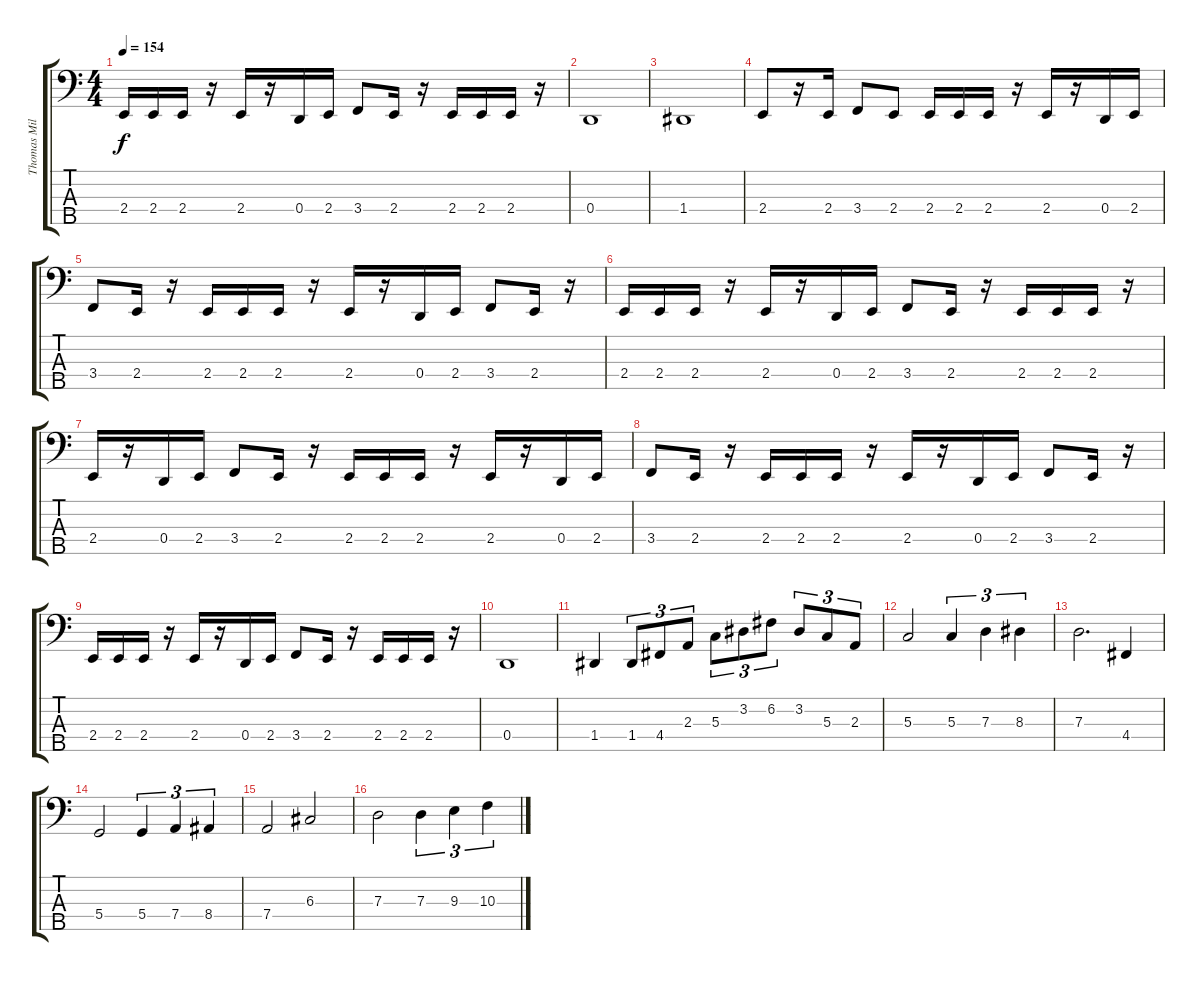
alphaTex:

\track ("Thomas Miller" "Thomas Mil") {instrument electricbassfinger}
\staff {score tabs}
\tuning (F2 C2 G1 D1 A0) {hide}
\ts (4 4)
\tempo 154
\clef f4
\ks c
2.4.16{dy f} 2.4.16 2.4.16 r.16 2.4.16 r.16 0.4.16 2.4.16 3.4.8 2.4.16 r.16 2.4.16 2.4.16 2.4.16 r.16 |
0.4.1 |
1.4.1 |
2.4.8 r.16 2.4.16 3.4.8 2.4.8 2.4.16 2.4.16 2.4.16 r.16 2.4.16 r.16 0.4.16 2.4.16 |
3.4.8 2.4.16 r.16 2.4.16 2.4.16 2.4.16 r.16 2.4.16 r.16 0.4.16 2.4.16 3.4.8 2.4.16 r.16 |
2.4.16 2.4.16 2.4.16 r.16 2.4.16 r.16 0.4.16 2.4.16 3.4.8 2.4.16 r.16 2.4.16 2.4.16 2.4.16 r.16 |
2.4.16 r.16 0.4.16 2.4.16 3.4.8 2.4.16 r.16 2.4.16 2.4.16 2.4.16 r.16 2.4.16 r.16 0.4.16 2.4.16 |
3.4.8 2.4.16 r.16 2.4.16 2.4.16 2.4.16 r.16 2.4.16 r.16 0.4.16 2.4.16 3.4.8 2.4.16 r.16 |
2.4.16 2.4.16 2.4.16 r.16 2.4.16 r.16 0.4.16 2.4.16 3.4.8 2.4.16 r.16 2.4.16 2.4.16 2.4.16 r.16 |
0.4.1 |
1.4.4 1.4.8{tu (3 2)} 4.4.8{tu (3 2)} 2.3.8{tu (3 2)} 5.3.8{tu (3 2)} 3.2.8{tu (3 2)} 6.2.8{tu (3 2)} 3.2.8{tu (3 2)} 5.3.8{tu (3 2)} 2.3.8{tu (3 2)} |
5.3.2 5.3.4{tu (3 2)} 7.3.4{tu (3 2)} 8.3.4{tu (3 2)} |
7.3.2{d} 4.4.4 |
5.4.2 5.4.4{tu (3 2)} 7.4.4{tu (3 2)} 8.4.4{tu (3 2)} |
7.4.2 6.3.2 |
7.3.2 7.3.4{tu (3 2)} 9.3.4{tu (3 2)} 10.3.4{tu (3 2)}
